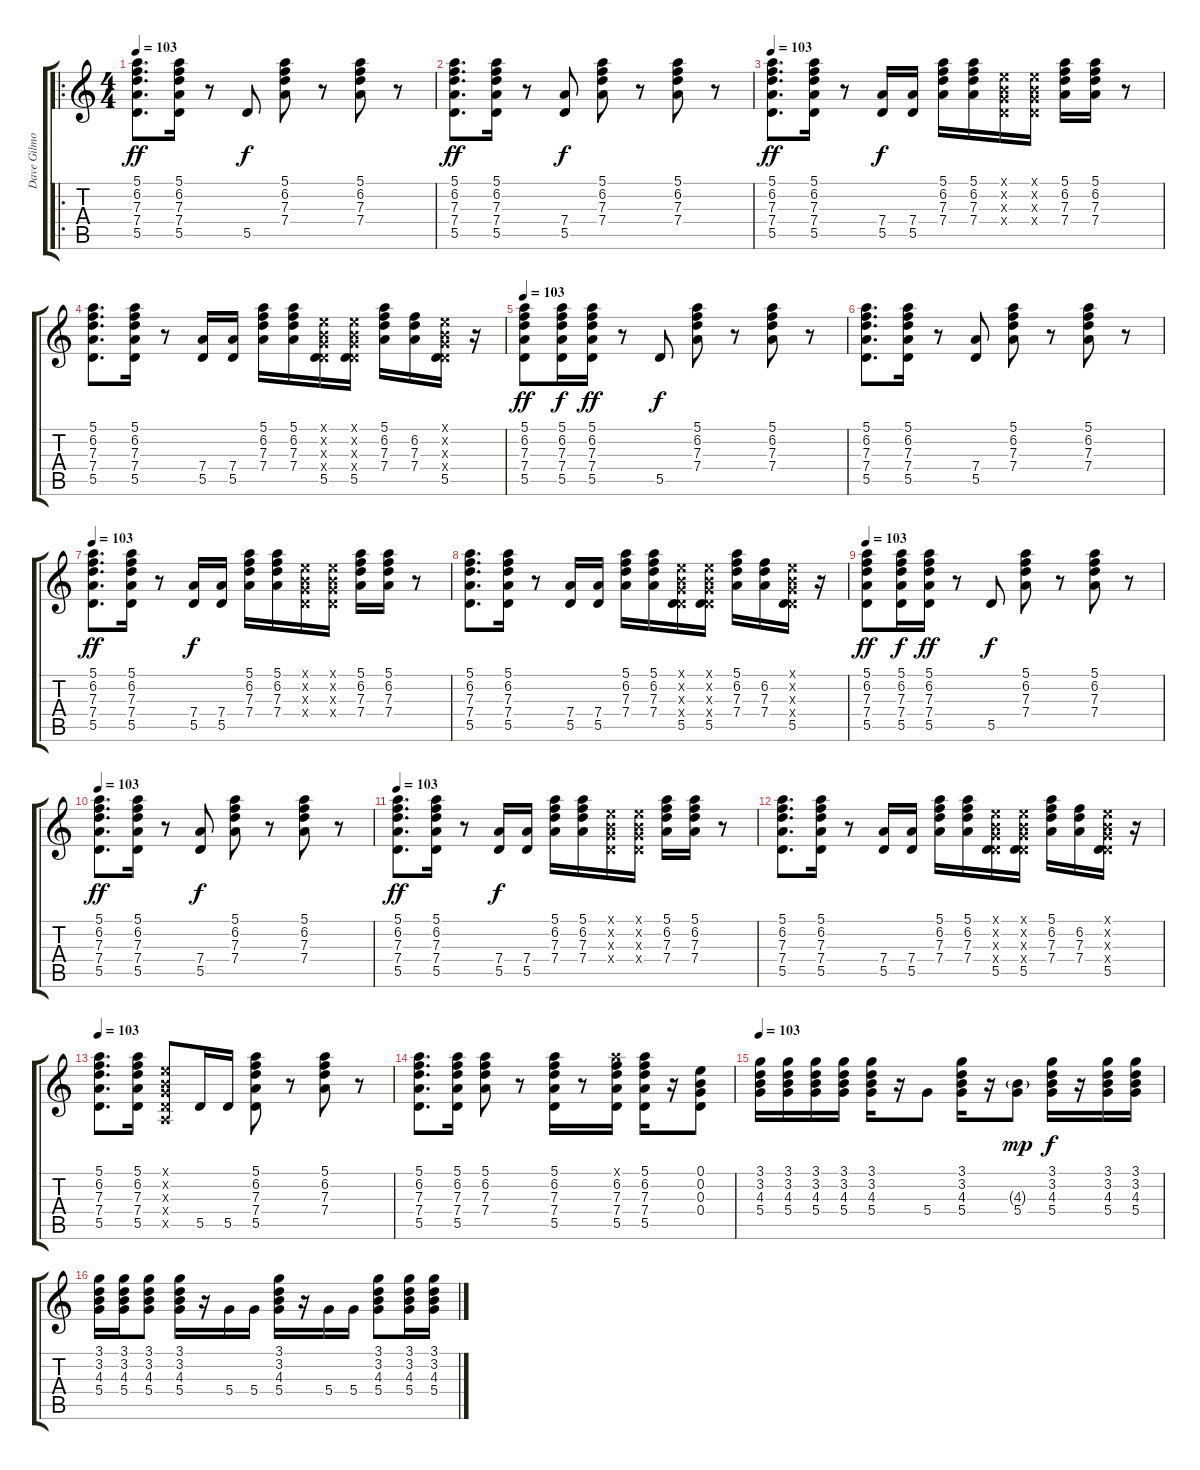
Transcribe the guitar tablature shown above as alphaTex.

\track ("Dave Gilmour / Rythm" "Dave Gilmo") {instrument electricguitarclean}
\staff {score tabs}
\tuning (E4 B3 G3 D3 A2 E2) {hide}
\ro
\ts (4 4)
\tempo 103
\clef g2
\ks c
(5.1 6.2 7.3 7.4 5.5).8{d dy ff instrument electricguitarclean} (5.1 6.2 7.3 7.4 5.5).16 r.8 5.5.8{dy f} (5.1 6.2 7.3 7.4).8 r.8 (5.1 6.2 7.3 7.4).8 r.8 |
(5.1 6.2 7.3 7.4 5.5).8{d dy ff} (5.1 6.2 7.3 7.4 5.5).16 r.8 (7.4 5.5).8{dy f} (5.1 6.2 7.3 7.4).8 r.8 (5.1 6.2 7.3 7.4).8 r.8 |
\tempo 103
(5.1 6.2 7.3 7.4 5.5).8{d dy ff} (5.1 6.2 7.3 7.4 5.5).16 r.8 (7.4 5.5).16{dy f} (7.4 5.5).16 (5.1 6.2 7.3 7.4).16 (5.1 6.2 7.3 7.4).16 (0.1{x} 0.2{x} 0.3{x} 0.4{x}).16 (0.1{x} 0.2{x} 0.3{x} 0.4{x}).16 (5.1 6.2 7.3 7.4).16 (5.1 6.2 7.3 7.4).16 r.8 |
(5.1 6.2 7.3 7.4 5.5).8{d} (5.1 6.2 7.3 7.4 5.5).16 r.8 (7.4 5.5).16 (7.4 5.5).16 (5.1 6.2 7.3 7.4).16 (5.1 6.2 7.3 7.4).16 (0.1{x} 0.2{x} 0.3{x} 0.4{x} 5.5).16 (0.1{x} 0.2{x} 0.3{x} 0.4{x} 5.5).16 (5.1 6.2 7.3 7.4).16 (6.2 7.3 7.4).16 (0.1{x} 0.2{x} 0.3{x} 0.4{x} 5.5).16 r.16 |
\tempo 103
(5.1 6.2 7.3 7.4 5.5).8{dy ff} (5.1 6.2 7.3 7.4 5.5).16{dy f} (5.1 6.2 7.3 7.4 5.5).16{dy ff} r.8 5.5.8{dy f} (5.1 6.2 7.3 7.4).8 r.8 (5.1 6.2 7.3 7.4).8 r.8 |
(5.1 6.2 7.3 7.4 5.5).8{d} (5.1 6.2 7.3 7.4 5.5).16 r.8 (7.4 5.5).8 (5.1 6.2 7.3 7.4).8 r.8 (5.1 6.2 7.3 7.4).8 r.8 |
\tempo 103
(5.1 6.2 7.3 7.4 5.5).8{d dy ff} (5.1 6.2 7.3 7.4 5.5).16 r.8 (7.4 5.5).16{dy f} (7.4 5.5).16 (5.1 6.2 7.3 7.4).16 (5.1 6.2 7.3 7.4).16 (0.1{x} 0.2{x} 0.3{x} 0.4{x}).16 (0.1{x} 0.2{x} 0.3{x} 0.4{x}).16 (5.1 6.2 7.3 7.4).16 (5.1 6.2 7.3 7.4).16 r.8 |
(5.1 6.2 7.3 7.4 5.5).8{d} (5.1 6.2 7.3 7.4 5.5).16 r.8 (7.4 5.5).16 (7.4 5.5).16 (5.1 6.2 7.3 7.4).16 (5.1 6.2 7.3 7.4).16 (0.1{x} 0.2{x} 0.3{x} 0.4{x} 5.5).16 (0.1{x} 0.2{x} 0.3{x} 0.4{x} 5.5).16 (5.1 6.2 7.3 7.4).16 (6.2 7.3 7.4).16 (0.1{x} 0.2{x} 0.3{x} 0.4{x} 5.5).16 r.16 |
\tempo 103
(5.1 6.2 7.3 7.4 5.5).8{dy ff} (5.1 6.2 7.3 7.4 5.5).16{dy f} (5.1 6.2 7.3 7.4 5.5).16{dy ff} r.8 5.5.8{dy f} (5.1 6.2 7.3 7.4).8 r.8 (5.1 6.2 7.3 7.4).8 r.8 |
\tempo 103
(5.1 6.2 7.3 7.4 5.5).8{d dy ff} (5.1 6.2 7.3 7.4 5.5).16 r.8 (7.4 5.5).8{dy f} (5.1 6.2 7.3 7.4).8 r.8 (5.1 6.2 7.3 7.4).8 r.8 |
\tempo 103
(5.1 6.2 7.3 7.4 5.5).8{d dy ff} (5.1 6.2 7.3 7.4 5.5).16 r.8 (7.4 5.5).16{dy f} (7.4 5.5).16 (5.1 6.2 7.3 7.4).16 (5.1 6.2 7.3 7.4).16 (0.1{x} 0.2{x} 0.3{x} 0.4{x}).16 (0.1{x} 0.2{x} 0.3{x} 0.4{x}).16 (5.1 6.2 7.3 7.4).16 (5.1 6.2 7.3 7.4).16 r.8 |
(5.1 6.2 7.3 7.4 5.5).8{d} (5.1 6.2 7.3 7.4 5.5).16 r.8 (7.4 5.5).16 (7.4 5.5).16 (5.1 6.2 7.3 7.4).16 (5.1 6.2 7.3 7.4).16 (0.1{x} 0.2{x} 0.3{x} 0.4{x} 5.5).16 (0.1{x} 0.2{x} 0.3{x} 0.4{x} 5.5).16 (5.1 6.2 7.3 7.4).16 (6.2 7.3 7.4).16 (0.1{x} 0.2{x} 0.3{x} 0.4{x} 5.5).16 r.16 |
\tempo 103
(5.1 6.2 7.3 7.4 5.5).8{d} (5.1 6.2 7.3 7.4 5.5).16 (0.1{x} 0.2{x} 0.3{x} 0.4{x} 0.5{x}).8 5.5.16 5.5.16 (5.1 6.2 7.3 7.4 5.5).8 r.8 (5.1 6.2 7.3 7.4).8 r.8 |
(5.1 6.2 7.3 7.4 5.5).8{d} (5.1 6.2 7.3 7.4 5.5).16 (5.1 6.2 7.3 7.4).8 r.8 (5.1 6.2 7.3 7.4 5.5).16 r.8 (5.1{x} 6.2 7.3 7.4 5.5).16 (5.1 6.2 7.3 7.4 5.5).16 r.16 (0.1 0.2 0.3 0.4).8 |
\tempo 103
(3.1 3.2 4.3 5.4).16 (3.1 3.2 4.3 5.4).16 (3.1 3.2 4.3 5.4).16 (3.1 3.2 4.3 5.4).16 (3.1 3.2 4.3 5.4).16 r.16 5.4.8 (3.1 3.2 4.3 5.4).16 r.16 (4.3{g} 5.4).8{dy mp} (3.1 3.2 4.3 5.4).16{dy f} r.16 (3.1 3.2 4.3 5.4).16 (3.1 3.2 4.3 5.4).16 |
(3.1 3.2 4.3 5.4).16 (3.1 3.2 4.3 5.4).16 (3.1 3.2 4.3 5.4).8 (3.1 3.2 4.3 5.4).16 r.16 5.4.16 5.4.16 (3.1 3.2 4.3 5.4).16 r.16 5.4.16 5.4.16 (3.1 3.2 4.3 5.4).8 (3.1 3.2 4.3 5.4).16 (3.1 3.2 4.3 5.4).16
